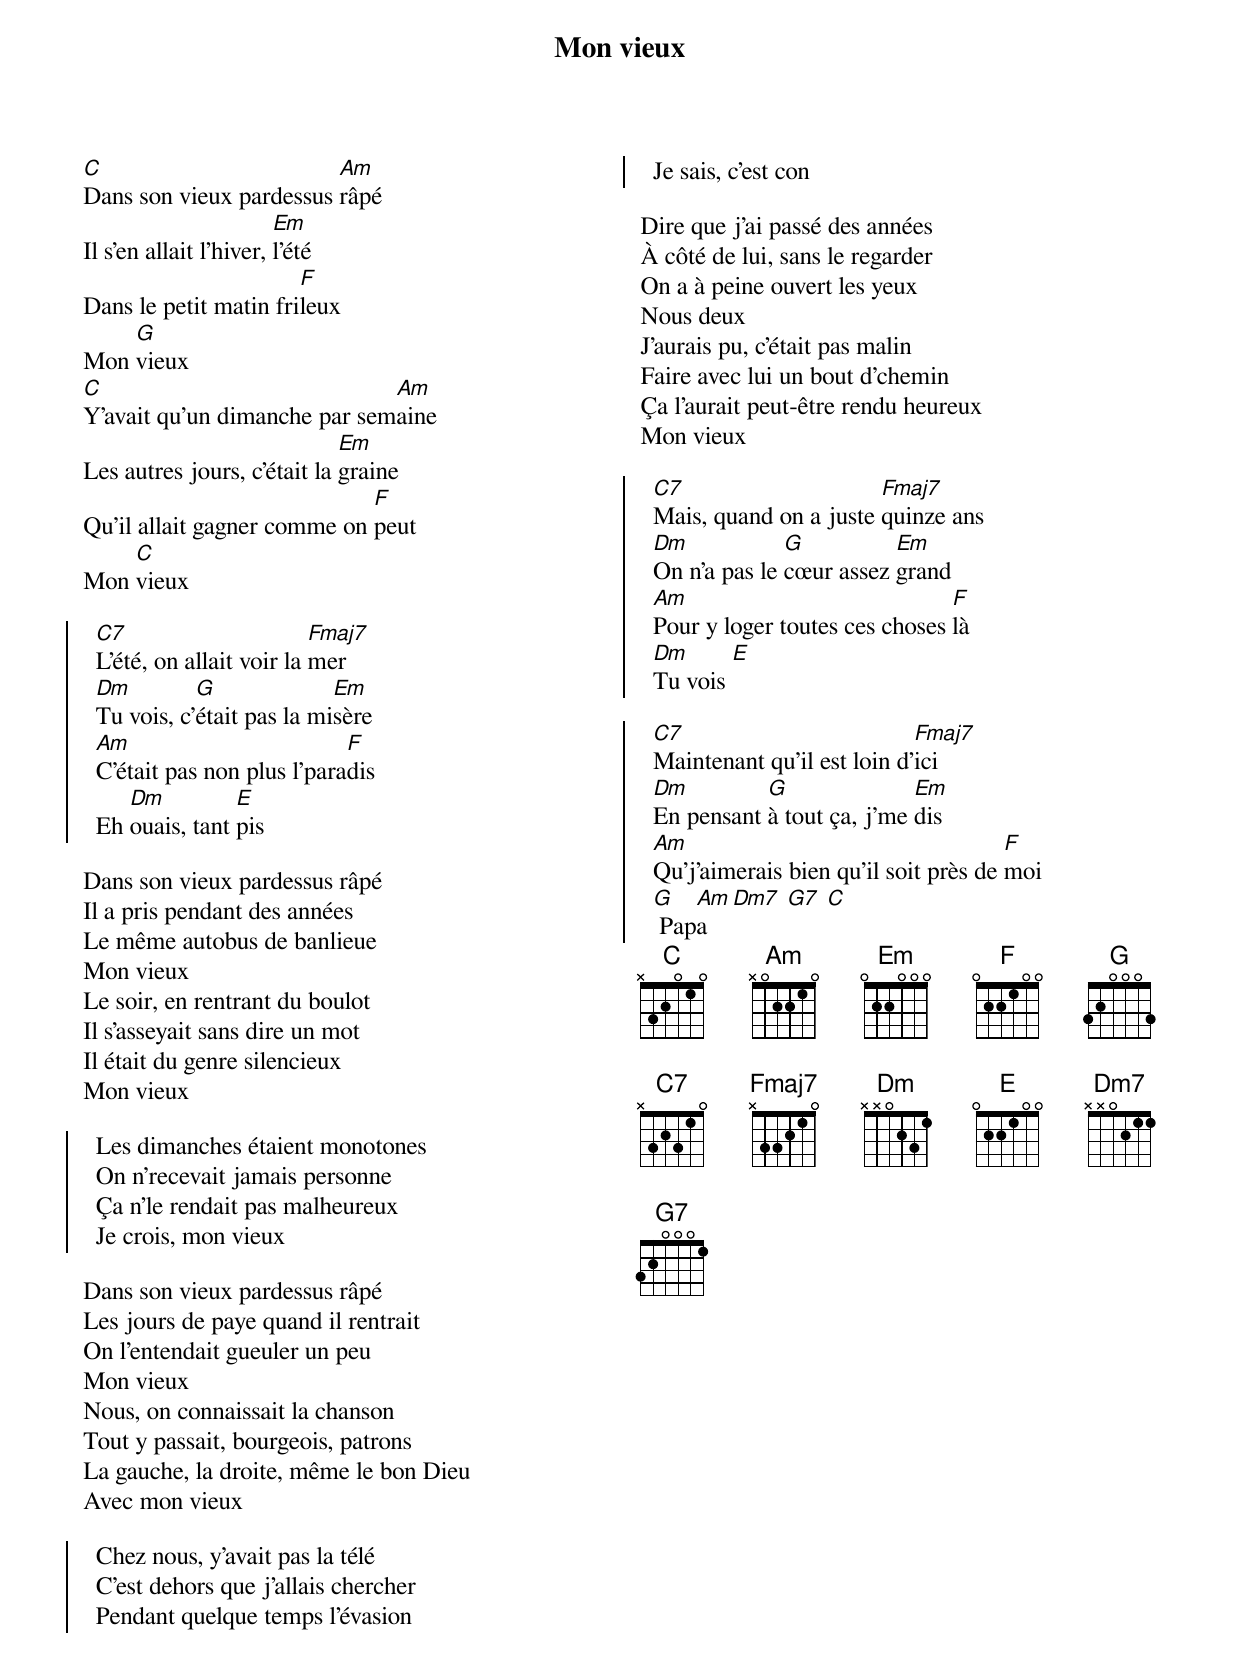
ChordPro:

{title: Mon vieux}
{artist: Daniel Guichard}
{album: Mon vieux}
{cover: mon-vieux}
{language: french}
{columns: 2}
{define: C frets X 3 2 0 1 0}
{define: Am frets X 0 2 2 1 0}
{define: Em frets 0 2 2 0 0 0}
{define: F base-fret 1 frets 0 2 2 1 0 0}
{define: G frets 3 2 0 0 0 3}
{define: C7 frets X 3 2 3 1 0}
{define: Fmaj7 frets X X 3 2 1 0 special}
{define: Dm frets X X 0 2 3 1}
{define: Dm7 frets X X 0 2 1 1 special}
{define: G7 frets 3 2 0 0 0 1}

[C]Dans son vieux pardessus [Am]râpé
Il s'en allait l'hiver, [Em]l'été
Dans le petit matin fri[F]leux
Mon [G]vieux
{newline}
[C]Y'avait qu'un dimanche par sem[Am]aine
Les autres jours, c'était la [Em]graine
Qu'il allait gagner comme on [F]peut
Mon [C]vieux

{start_of_chorus}
  [C7]L'été, on allait voir la [Fmaj7]mer
  [Dm]Tu vois, c'[G]était pas la mi[Em]sère
  [Am]C'était pas non plus l'para[F]dis
  Eh [Dm]ouais, tant [E]pis
{end_of_chorus}

Dans son vieux pardessus râpé
Il a pris pendant des années
Le même autobus de banlieue
Mon vieux
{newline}
Le soir, en rentrant du boulot
Il s'asseyait sans dire un mot
Il était du genre silencieux
Mon vieux

{start_of_chorus}
  Les dimanches étaient monotones
  On n'recevait jamais personne
  Ça n'le rendait pas malheureux
  Je crois, mon vieux
{end_of_chorus}

Dans son vieux pardessus râpé
Les jours de paye quand il rentrait
On l'entendait gueuler un peu
Mon vieux
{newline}
Nous, on connaissait la chanson
Tout y passait, bourgeois, patrons
La gauche, la droite, même le bon Dieu
Avec mon vieux

{start_of_chorus}
  Chez nous, y'avait pas la télé
  C'est dehors que j'allais chercher
  Pendant quelque temps l'évasion
  Je sais, c'est con
{end_of_chorus}

Dire que j'ai passé des années
À côté de lui, sans le regarder
On a à peine ouvert les yeux
Nous deux
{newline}
J'aurais pu, c'était pas malin
Faire avec lui un bout d'chemin
Ça l'aurait peut-être rendu heureux
Mon vieux

{start_of_chorus}
  [C7]Mais, quand on a juste [Fmaj7]quinze ans
  [Dm]On n'a pas le [G]cœur assez [Em]grand
  [Am]Pour y loger toutes ces choses [F]là
  [Dm]Tu vois [E]
{end_of_chorus}

{start_of_chorus}
  [C7]Maintenant qu'il est loin d'[Fmaj7]ici
  [Dm]En pensant [G]à tout ça, j'me [Em]dis
  [Am]Qu'j'aimerais bien qu'il soit près de [F]moi
  [G] Pap[Am]a [Dm7] [G7] [C]
{end_of_chorus}
